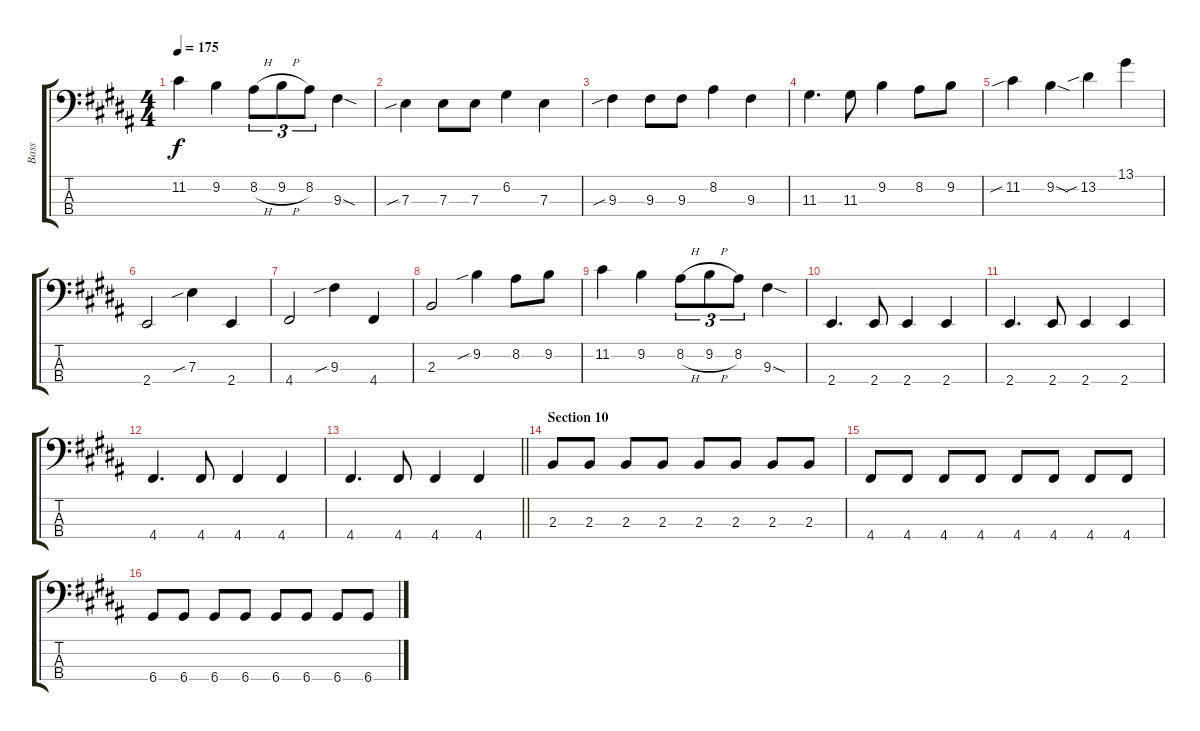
\track ("Bass" "Bass") {instrument electricbassfinger}
\staff {score tabs}
\tuning (G2 D2 A1 D1) {hide}
\ts (4 4)
\tempo 175
\clef f4
\ks b
11.2.4{dy f} 9.2.4 8.2{h}.8{tu (3 2)} 9.2{h}.8{tu (3 2)} 8.2.8{tu (3 2)} 9.3{sod}.4 |
7.3{sib}.4 7.3.8 7.3.8 6.2.4 7.3.4 |
9.3{sib}.4 9.3.8 9.3.8 8.2.4 9.3.4 |
11.3.4{d} 11.3.8 9.2.4 8.2.8 9.2.8 |
11.2{sib}.4 9.2{sod}.4 13.2{sib}.4 13.1.4 |
2.4.2 7.3{sib}.4 2.4.4 |
4.4.2 9.3{sib}.4 4.4.4 |
2.3.2 9.2{sib}.4 8.2.8 9.2.8 |
11.2.4 9.2.4 8.2{h}.8{tu (3 2)} 9.2{h}.8{tu (3 2)} 8.2.8{tu (3 2)} 9.3{sod}.4 |
2.4.4{d} 2.4.8 2.4.4 2.4.4 |
2.4.4{d} 2.4.8 2.4.4 2.4.4 |
4.4.4{d} 4.4.8 4.4.4 4.4.4 |
\barLineRight lightlight
4.4.4{d} 4.4.8 4.4.4 4.4.4 |
\section ("" "Section 10")
2.3.8 2.3.8 2.3.8 2.3.8 2.3.8 2.3.8 2.3.8 2.3.8 |
4.4.8 4.4.8 4.4.8 4.4.8 4.4.8 4.4.8 4.4.8 4.4.8 |
6.4.8 6.4.8 6.4.8 6.4.8 6.4.8 6.4.8 6.4.8 6.4.8
